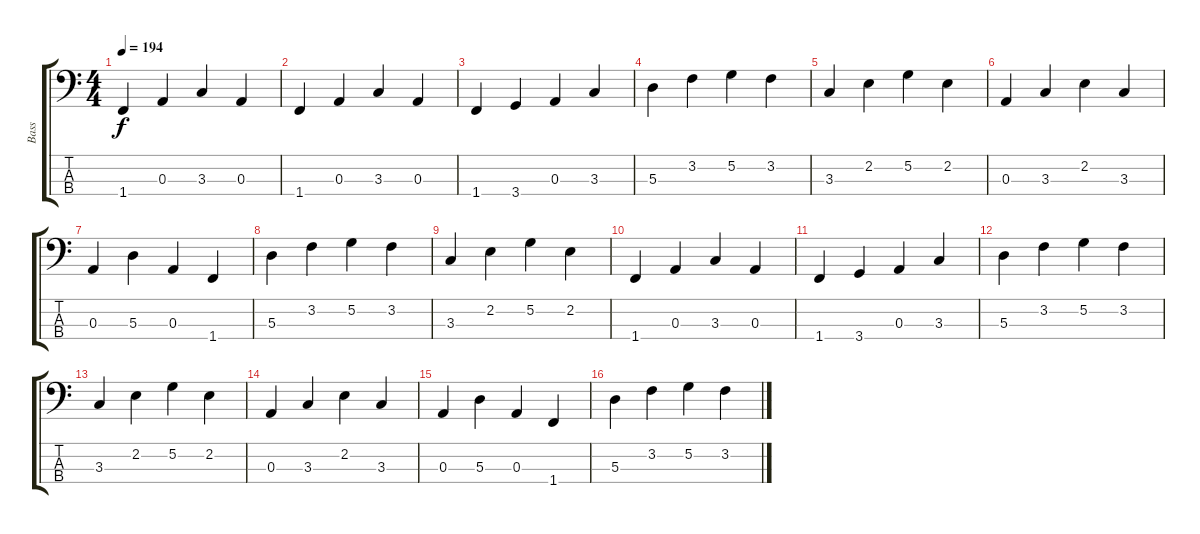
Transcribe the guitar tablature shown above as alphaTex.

\track ("Bass" "Bass") {instrument electricbassfinger}
\staff {score tabs}
\tuning (G2 D2 A1 E1) {hide}
\ts (4 4)
\tempo 194
\clef f4
\ks c
1.4.4{dy f} 0.3.4 3.3.4 0.3.4 |
1.4.4 0.3.4 3.3.4 0.3.4 |
1.4.4 3.4.4 0.3.4 3.3.4 |
5.3.4 3.2.4 5.2.4 3.2.4 |
3.3.4 2.2.4 5.2.4 2.2.4 |
0.3.4 3.3.4 2.2.4 3.3.4 |
0.3.4 5.3.4 0.3.4 1.4.4 |
5.3.4 3.2.4 5.2.4 3.2.4 |
3.3.4 2.2.4 5.2.4 2.2.4 |
1.4.4 0.3.4 3.3.4 0.3.4 |
1.4.4 3.4.4 0.3.4 3.3.4 |
5.3.4 3.2.4 5.2.4 3.2.4 |
3.3.4 2.2.4 5.2.4 2.2.4 |
0.3.4 3.3.4 2.2.4 3.3.4 |
0.3.4 5.3.4 0.3.4 1.4.4 |
5.3.4 3.2.4 5.2.4 3.2.4
